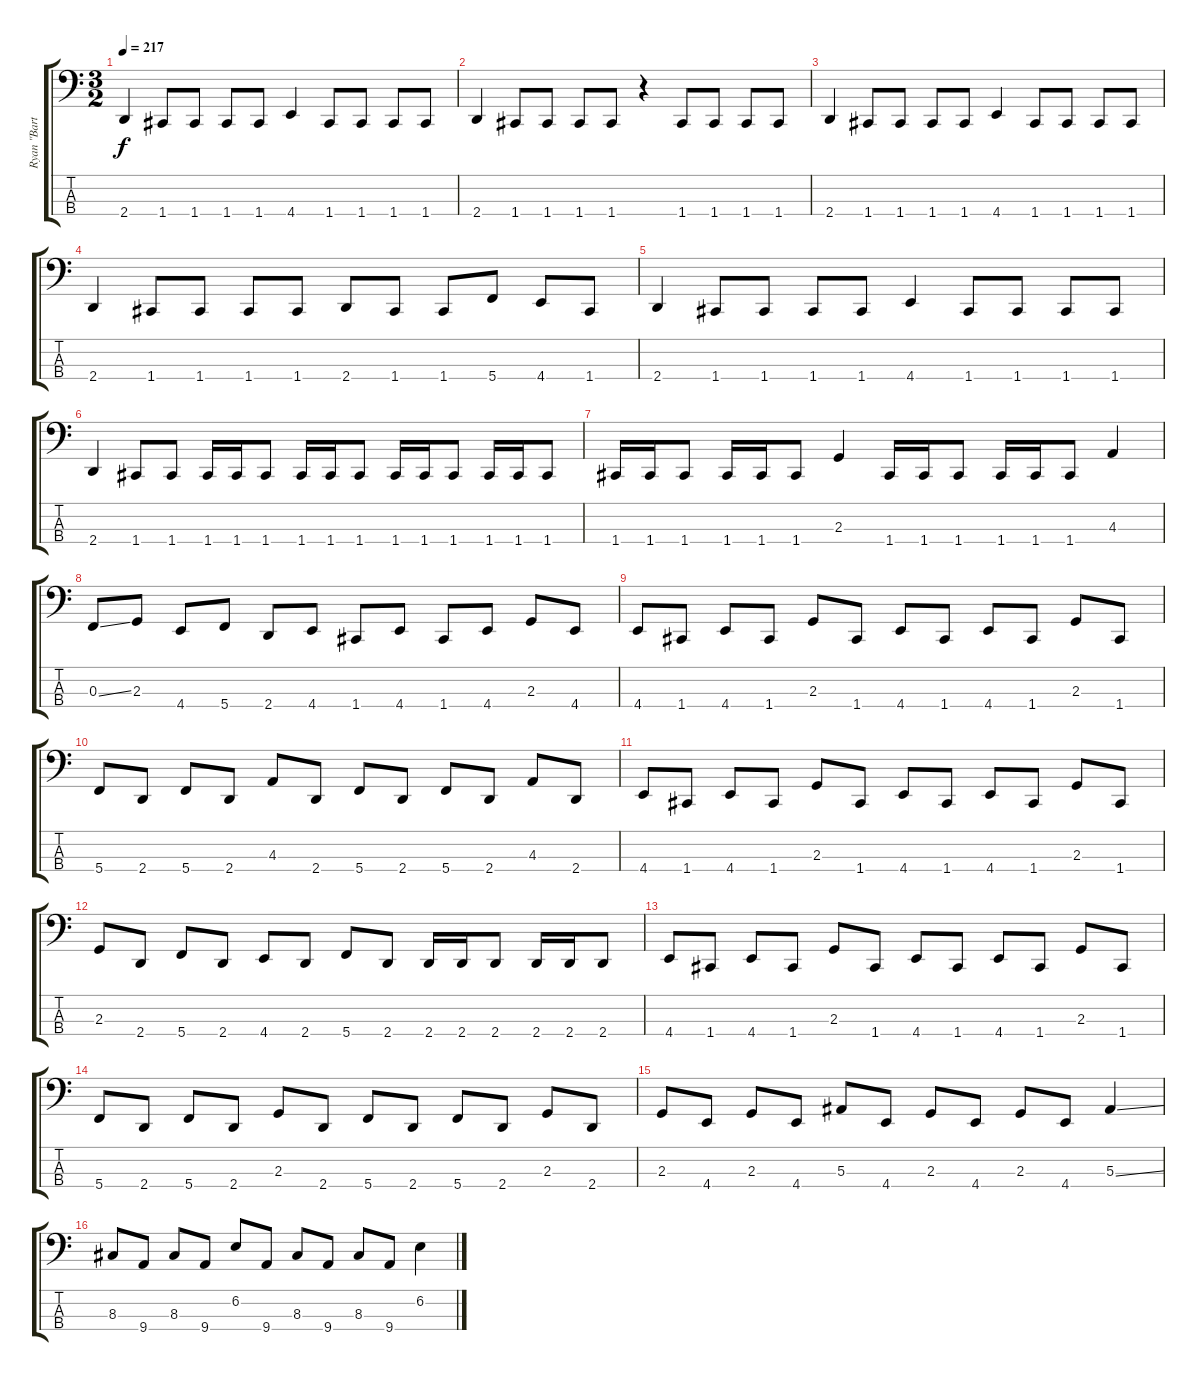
\track ("Ryan \"Bart\" Williams [Bass (Since 2007)]" "Ryan \"Bart") {instrument electricbassfinger}
\staff {score tabs}
\tuning (Eb2 Bb1 F1 C1) {hide}
\ts (3 2)
\tempo 217
\clef f4
\ks c
2.4.4{dy f} 1.4.8 1.4.8 1.4.8 1.4.8 4.4.4 1.4.8 1.4.8 1.4.8 1.4.8 |
2.4.4 1.4.8 1.4.8 1.4.8 1.4.8 r.4 1.4.8 1.4.8 1.4.8 1.4.8 |
2.4.4 1.4.8 1.4.8 1.4.8 1.4.8 4.4.4 1.4.8 1.4.8 1.4.8 1.4.8 |
2.4.4 1.4.8 1.4.8 1.4.8 1.4.8 2.4.8 1.4.8 1.4.8 5.4.8 4.4.8 1.4.8 |
2.4.4 1.4.8 1.4.8 1.4.8 1.4.8 4.4.4 1.4.8 1.4.8 1.4.8 1.4.8 |
2.4.4 1.4.8 1.4.8 1.4.16 1.4.16 1.4.8 1.4.16 1.4.16 1.4.8 1.4.16 1.4.16 1.4.8 1.4.16 1.4.16 1.4.8 |
1.4.16 1.4.16 1.4.8 1.4.16 1.4.16 1.4.8 2.3.4 1.4.16 1.4.16 1.4.8 1.4.16 1.4.16 1.4.8 4.3.4 |
0.3{ss}.8 2.3.8 4.4.8 5.4.8 2.4.8 4.4.8 1.4.8 4.4.8 1.4.8 4.4.8 2.3.8 4.4.8 |
4.4.8 1.4.8 4.4.8 1.4.8 2.3.8 1.4.8 4.4.8 1.4.8 4.4.8 1.4.8 2.3.8 1.4.8 |
5.4.8 2.4.8 5.4.8 2.4.8 4.3.8 2.4.8 5.4.8 2.4.8 5.4.8 2.4.8 4.3.8 2.4.8 |
4.4.8 1.4.8 4.4.8 1.4.8 2.3.8 1.4.8 4.4.8 1.4.8 4.4.8 1.4.8 2.3.8 1.4.8 |
2.3.8 2.4.8 5.4.8 2.4.8 4.4.8 2.4.8 5.4.8 2.4.8 2.4.16 2.4.16 2.4.8 2.4.16 2.4.16 2.4.8 |
4.4.8 1.4.8 4.4.8 1.4.8 2.3.8 1.4.8 4.4.8 1.4.8 4.4.8 1.4.8 2.3.8 1.4.8 |
5.4.8 2.4.8 5.4.8 2.4.8 2.3.8 2.4.8 5.4.8 2.4.8 5.4.8 2.4.8 2.3.8 2.4.8 |
2.3.8 4.4.8 2.3.8 4.4.8 5.3.8 4.4.8 2.3.8 4.4.8 2.3.8 4.4.8 5.3{ss}.4 |
8.3.8 9.4.8 8.3.8 9.4.8 6.2.8 9.4.8 8.3.8 9.4.8 8.3.8 9.4.8 6.2.4
